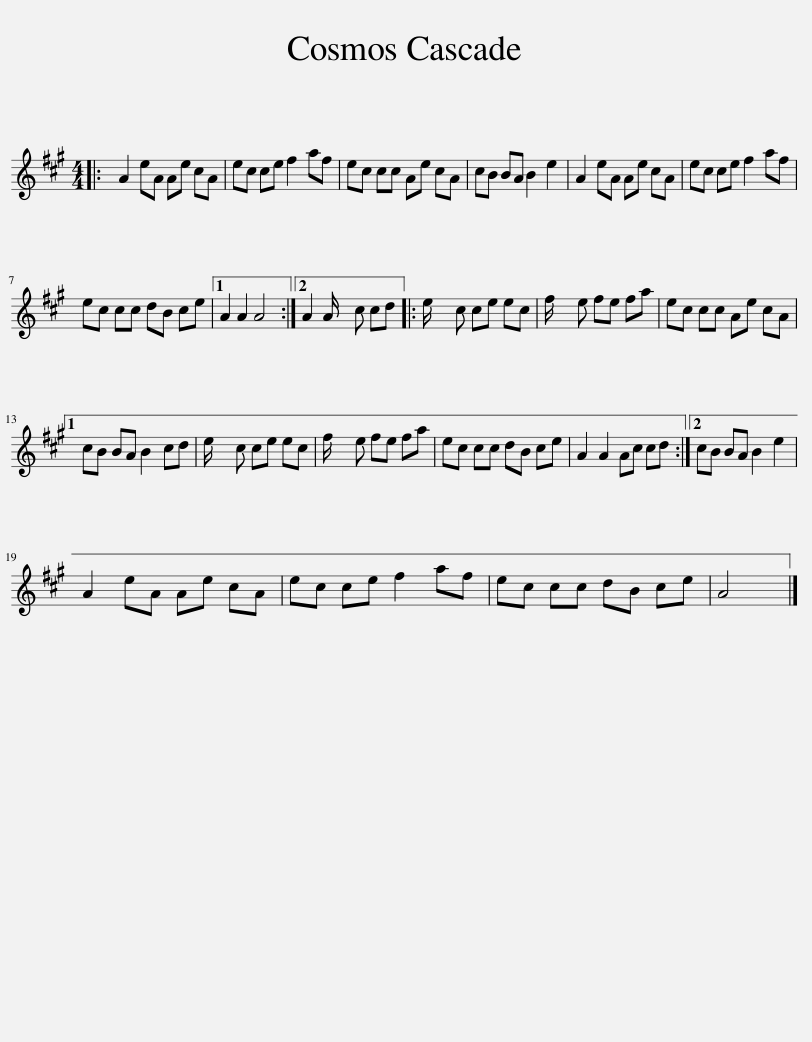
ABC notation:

X:1
L:1/8
M:4/4
I:linebreak $
K:A
V:1 treble
V:1
|: A2 eA Ae cA | ec ce f2 af | ec cc Ae cA | cB BA B2 e2 | A2 eA Ae cA | %5
 ec ce f2 af |$ ec cc dB ce |1 A2 A2 A4 :|2 A2 A/ x2 c cd |: e/ x2 c ce ec | %10
 f/ x2 e fe fa | ec cc Ae cA |1$ cB BA B2 cd | e/ x2 c ce ec | f/ x2 e fe fa | %15
 ec cc dB ce | A2 A2 Ac cd :|2 cB BA B2 e2 |$ A2 eA Ae cA | ec ce f2 af | %20
 ec cc dB ce | A4 |] %22
